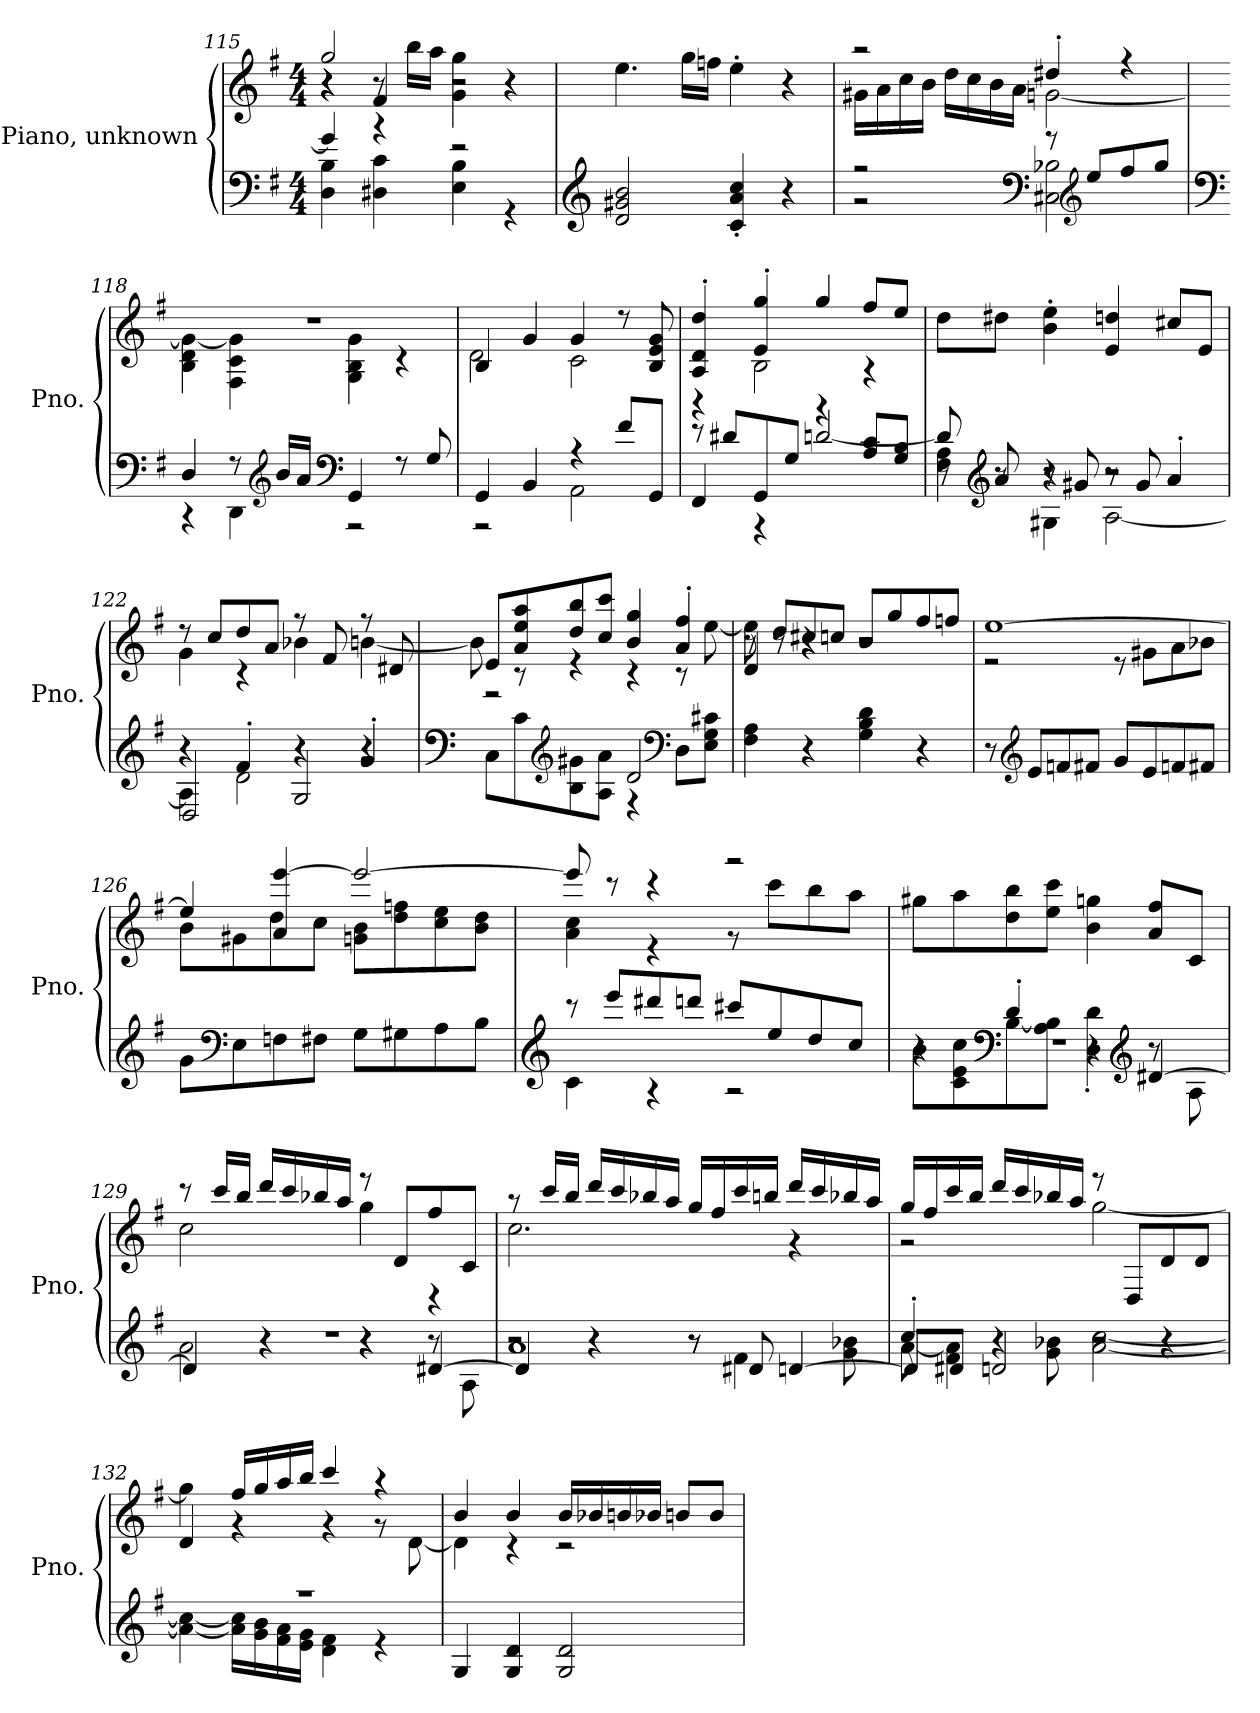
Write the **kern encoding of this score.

**kern	**kern
*part1	*part1
*staff2	*staff1
*I"Piano, unknown	*
*I'Pno.	*
*clefF4	*clefG2
*k[f#]	*k[f#]
*M4/4	*M4/4
=115	=115
*^	*^
*	*	*	*^
4g/]	4D\ 4B\	2gg/	4r	4r
4r	4D#X\ 4c\	.	8r	4f#/
.	.	.	16bb\LL	.
.	.	.	16aa\JJ	.
2r	4E\ 4B\	2r	4g\ 4gg\	2r
.	4r	.	4r	.
*v	*v	*	*	*
*	*v	*v	*v
=116	=116
*clefG2	*
2d/ 2g#X/ 2b/	4.ee\
.	16gg\LL
.	16ffn\JJ
4c/' 4a/' 4cc/'	4ee'\
4r	4r
!!LO:LB:g=z
=117	=117
*^	*^
2r	2r	2r	16g#X\LL
.	.	.	16a\
.	.	.	16cc\
.	.	.	16b\JJ
.	.	.	16dd\LL
.	.	.	16cc\
.	.	.	16b\
.	.	.	16a\JJ
*clefF4	*	*	*
8r	2C#X\ 2B-X\	4dd#X'/	[2gn\
*clefG2	*	*	*
8ee/L	.	.	.
8ff#/	.	4r	.
8gg/J	.	.	.
=118	=118	=118	=118
*clefF4	*	*	*
4D/	4r	1r	4B\ 4d\ 4g\_
8r	4DD\	.	4F#\ 4c\ 4g\]
*clefG2	*	*	*
16b/LL	.	.	.
16a/JJ	.	.	.
*clefF4	*	*	*
4GG/	2r	.	4G\ 4B\ 4g\
8r	.	.	4r
8G/	.	.	.
=119	=119	=119	=119
4GG/	2r	4B/	2d\
4BB/	.	4g/	.
4r	2AA\	4g/	2c\
8f#/L	.	8r	.
8GG/J	.	8B/ 8e/ 8g/	.
!!LO:PB:g=z	!!
=120	=120	=120	=120
8r	4FF#/	4A/' 4d/' 4dd/'	4r
8d#X/L	.	.	.
8GG/	4r	4e/' 4gg/'	2B\
8G/J	.	.	.
4r	[2dn/	4gg/	.
8A/ 8c/L	.	8ff#/L	4r
8G/ 8B/J	.	8ee/J	.
*	*	*v	*v
=121	=121	=121
*	*^	*
8r	4F#\ 4A\	8d/]	8dd\L
*clefG2	*	*	*
8a/	.	8r	8dd#X\J
8r	4G#X\	4r	4b\' 4ee\'
8g#X/	.	.	.
8r	[2A\	2r	4e/ 4ddn/
8g#/	.	.	.
4a'/	.	.	8cc#X/L
.	.	.	8e/J
=122	=122	=122	=122
*	*	*	*^
4r	4A\]	2D/	8r	4g\
.	.	.	8cc/L	.
4f#'/	2d\	.	8dd/	4r
.	.	.	8a/J	.
4r	.	2G/	8r	4b-X\
.	.	.	8f#/	.
4g'/	4r	.	8r	[4bn\
.	.	.	8d#X/	.
*v	*v	*v	*	*
!!LO:LB:g=z	!!
=123	=123	=123
*clefF4	*	*
*^	*	*
2r	8C\L	8e/L	8b\]
.	8c\	8a/ 8ee/ 8aa/	8r
*clefG2	*	*	*
.	8B\ 8g#X\	8dd/ 8bb/	4r
.	8A\ 8a\J	8cc/ 8ccc/J	.
2d/	4r	4b/ 4gg/	4r
*clefF4	*	*	*
.	8D\L	4a/' 4ff#/'	8r
.	8E\ 8G\ 8c#X\J	.	[8ee\
*v	*v	*	*
=124	=124	=124
*	*	*^
4F#\ 4A\	8r	8ee\]	4d/
.	8dd/L	8r	.
4r	8cc#X/	4r	4r
.	8ccn/J	.	.
4G\ 4B\ 4d\	8b/L	2r	2r
.	8gg/	.	.
4r	8ff#/	.	.
.	8ffn/J	.	.
*	*	*v	*v
=125	=125	=125
8r	[1ee	2r
*clefG2	*	*
8e/L	.	.
8fn/	.	.
8f#X/J	.	.
8g/L	.	8r
8e/	.	8g#X\L
8fn/	.	8a\
8f#X/J	.	8b-X\J
!!LO:LB:g=z	!!
=126	=126	=126
8g\L	4ee/]	8b\L
*clefF4	*	*
8E\	.	8g#X\
8Fn\	4a/ [4eee/	8dd\
8F#X\J	.	8cc\J
8G\L	2eee/_	8gn\ 8b\L
8G#X\	.	8dd\ 8ffn\
8A\	.	8cc\ 8ee\
8B\J	.	8b\ 8dd\J
=127	=127	=127
*clefG2	*	*
*^	*	*
8r	4c\	8eee/]	4a\ 4cc\
8eee/L	.	8r	.
8ddd#X/	4r	4r	4r
8dddn/J	.	.	.
8ccc#X/L	2r	2r	8r
8ee/	.	.	8ccc\L
8dd/	.	.	8bb\
8cc/J	.	.	8aa\J
*	*	*v	*v
=128	=128	=128
*	*^	*
1r	8b\L	4r	8gg#X\L
.	8c\ 8e\ 8cc\	.	8aa\
*clefF4	*	*	*
.	[8B\	4d'/	8dd\ 8bb\
.	8A\ 8B\]J	.	8ee\ 8ccc\J
.	4D\' 4d\'	4r	4b\ 4ggn\
*clefG2	*	*	*
.	8r	[4d#X/	8a/ 8ff#/L
.	8A\	.	8c/J
!!LO:LB:g=z
=129	=129	=129	=129
*	*	*	*^
1r	2a\	4d#/]	8r	2cc\
.	.	.	16ccc/LL	.
.	.	.	16bb/JJ	.
.	.	4r	16ddd/LL	.
.	.	.	16ccc/	.
.	.	.	16bb-X/	.
.	.	.	16aa/JJ	.
.	4r	4r	8r	4gg\
.	.	.	8d/L	.
.	8r	[4d#X/	8ff#/	4r
.	8A\	.	8c/J	.
=130	=130	=130	=130	=130
1a	2r	4d#/]	8r	2.cc\
.	.	.	16ccc/LL	.
.	.	.	16bb/JJ	.
.	.	4r	16ddd/LL	.
.	.	.	16ccc/	.
.	.	.	16bb-X/	.
.	.	.	16aa/JJ	.
.	8r	8r	16gg/LL	.
.	.	.	16ff#/	.
.	4f#\	8d#X/	16ccc/	.
.	.	.	16bbn/JJ	.
.	.	[4dn/	16ddd/LL	4r
.	.	.	16ccc/	.
.	8g\ 8b-X\	.	16bb-X/	.
.	.	.	16aa/JJ	.
!!LO:LB:g=z	!!
=131	=131	=131	=131	=131
4cc'/	[8a\	8d/L]	16gg/LL	2r
.	.	.	16ff#/	.
.	4f#\ 4a\]	8d#X/J	16ccc/	.
.	.	.	16bb/JJ	.
4r	.	2dn/	16ddd/LL	.
.	.	.	16ccc/	.
.	8g\ 8b-X\	.	16bb-X/	.
.	.	.	16aa/JJ	.
2r	[2a\ [2cc\	.	8r	[2gg\
.	.	.	8D/L	.
.	.	4r	8d/	.
.	.	.	8d/J	.
*	*v	*v	*	*
=132	=132	=132	=132
1r	4a\_ 4cc\_	4d/	4gg\]
.	16a\] 16cc\]LL	16ff#/LL	4r
.	16g\ 16b\	16gg/	.
.	16f#\ 16a\	16aa/	.
.	16e\ 16g\JJ	16bb/JJ	.
.	4d\ 4f#\	4ccc/	4r
.	4r	4r	8r
.	.	.	[8d\
*v	*v	*	*
=133	=133	=133
4G/	4b/	4d\]
4G/ 4d/	4b/	4r
2G/ 2d/	16b/LL	2r
.	16b-X/	.
.	16bn/	.
.	16b-X/JJ	.
.	8bn/L	.
.	8b/J	.
*	*v	*v
=	=
*-	*-
